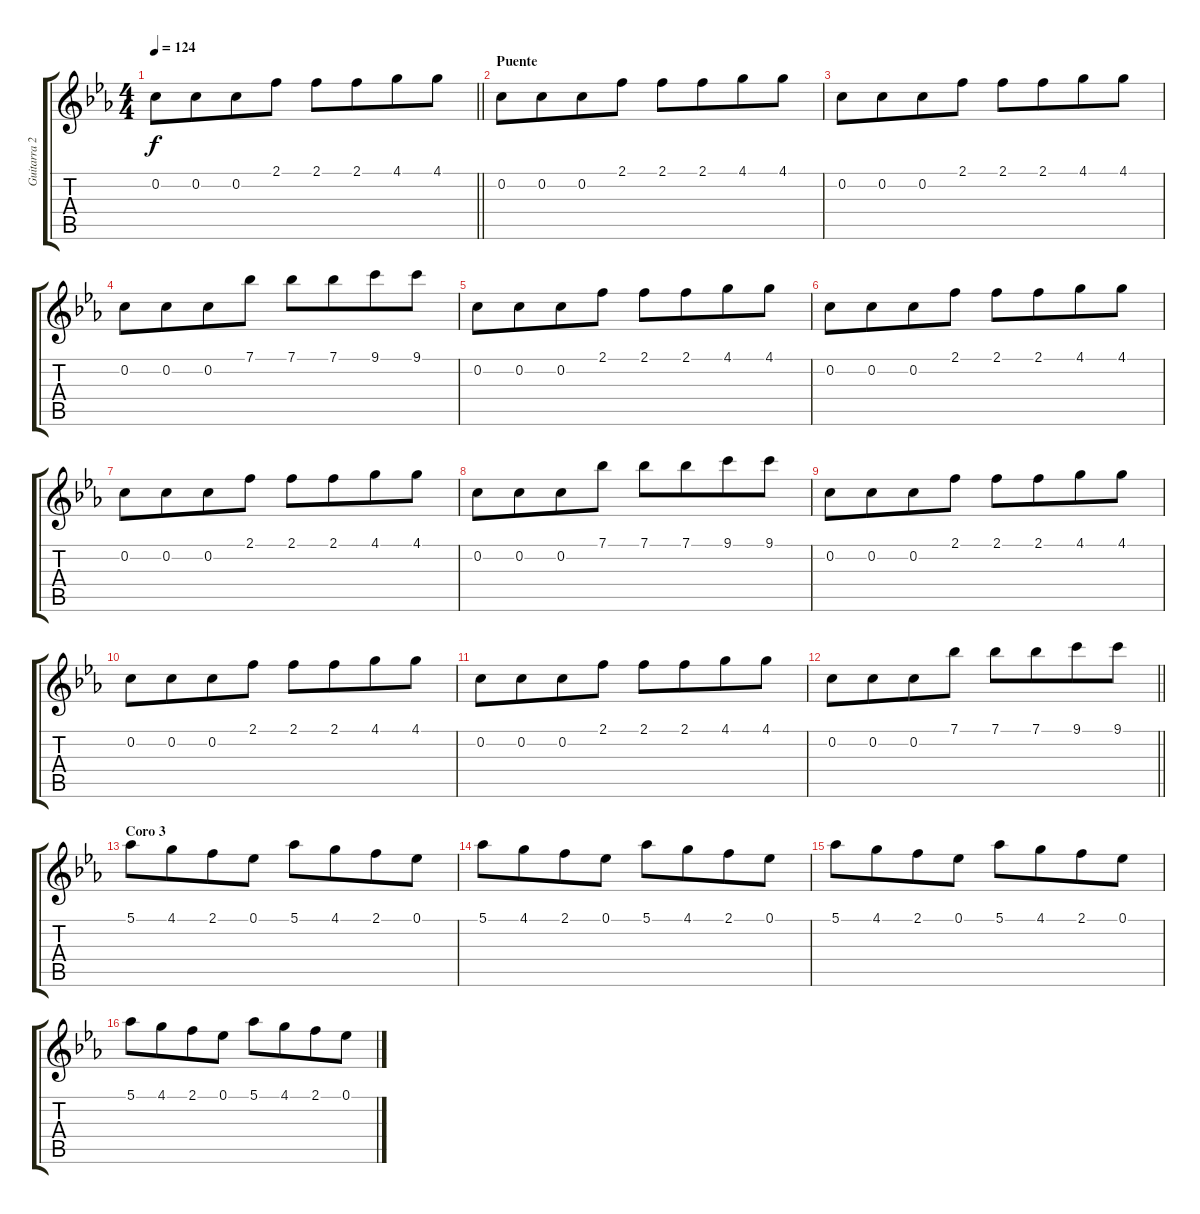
\track ("Guitarra 2" "Guitarra 2") {instrument electricguitarjazz}
\staff {score tabs}
\tuning (Eb4 C4 G3 D3 A2 E2) {hide}
\ts (4 4)
\tempo 124
\clef g2
\barLineRight lightlight
\ks eb
0.2.8{dy f} 0.2.8{beam merge} 0.2.8 2.1.8 2.1.8 2.1.8{beam merge} 4.1.8 4.1.8 |
\section ("" "Puente")
0.2.8 0.2.8{beam merge} 0.2.8 2.1.8 2.1.8 2.1.8{beam merge} 4.1.8 4.1.8 |
0.2.8 0.2.8{beam merge} 0.2.8 2.1.8 2.1.8 2.1.8{beam merge} 4.1.8 4.1.8 |
0.2.8 0.2.8{beam merge} 0.2.8 7.1.8 7.1.8 7.1.8{beam merge} 9.1.8 9.1.8 |
0.2.8 0.2.8{beam merge} 0.2.8 2.1.8 2.1.8 2.1.8{beam merge} 4.1.8 4.1.8 |
0.2.8 0.2.8{beam merge} 0.2.8 2.1.8 2.1.8 2.1.8{beam merge} 4.1.8 4.1.8 |
0.2.8 0.2.8{beam merge} 0.2.8 2.1.8 2.1.8 2.1.8{beam merge} 4.1.8 4.1.8 |
0.2.8 0.2.8{beam merge} 0.2.8 7.1.8 7.1.8 7.1.8{beam merge} 9.1.8 9.1.8 |
0.2.8 0.2.8{beam merge} 0.2.8 2.1.8 2.1.8 2.1.8{beam merge} 4.1.8 4.1.8 |
0.2.8 0.2.8{beam merge} 0.2.8 2.1.8 2.1.8 2.1.8{beam merge} 4.1.8 4.1.8 |
0.2.8 0.2.8{beam merge} 0.2.8 2.1.8 2.1.8 2.1.8{beam merge} 4.1.8 4.1.8 |
\barLineRight lightlight
0.2.8 0.2.8{beam merge} 0.2.8 7.1.8 7.1.8 7.1.8{beam merge} 9.1.8 9.1.8 |
\section ("" "Coro 3")
5.1.8 4.1.8{beam merge} 2.1.8 0.1.8 5.1.8 4.1.8{beam merge} 2.1.8 0.1.8 |
5.1.8 4.1.8{beam merge} 2.1.8 0.1.8 5.1.8 4.1.8{beam merge} 2.1.8 0.1.8 |
5.1.8 4.1.8{beam merge} 2.1.8 0.1.8 5.1.8 4.1.8{beam merge} 2.1.8 0.1.8 |
5.1.8 4.1.8{beam merge} 2.1.8 0.1.8 5.1.8 4.1.8{beam merge} 2.1.8 0.1.8
